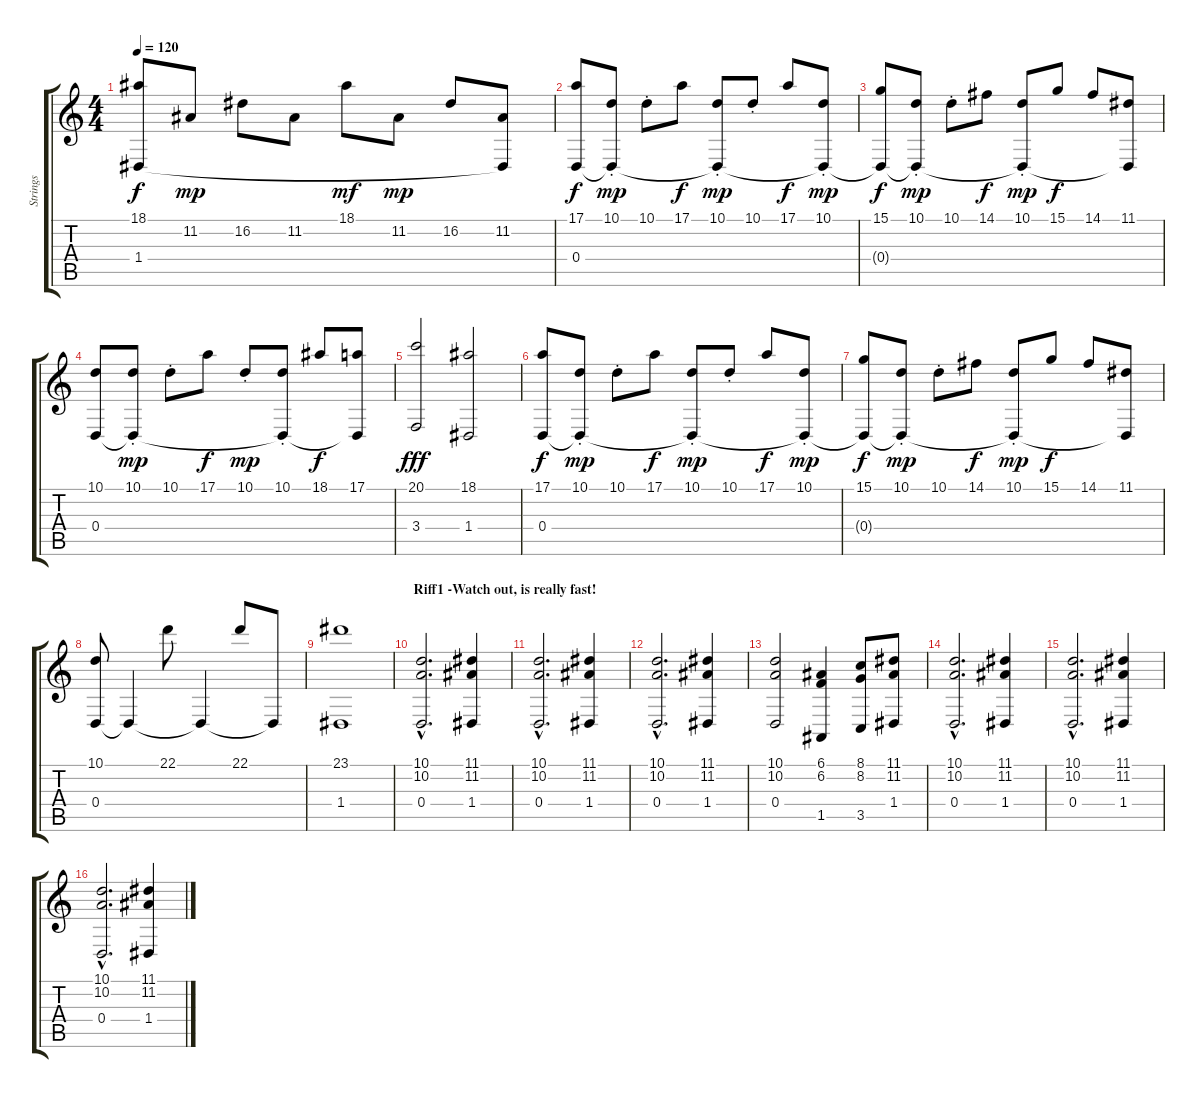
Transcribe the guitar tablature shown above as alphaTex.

\track ("Strings" "Strings") {instrument stringensemble1}
\staff {score tabs}
\tuning (E4 B3 G3 D3 A2 E2) {hide}
\ts (4 4)
\tempo 120
\clef g2
\ks c
(18.1 1.4).8{dy f} 11.2.8{dy mp} 16.2.8 11.2.8 18.1.8{dy mf} 11.2.8{dy mp} 16.2.8 (11.2 1.4{t}).8 |
(17.1 0.4).8{dy f volume 13} (10.1{st} 0.4{t}).8{dy mp} 10.1{st}.8 17.1.8{dy f} (10.1{st} 0.4{t}).8{dy mp} 10.1{st}.8 17.1.8{dy f} (10.1{st} 0.4{t}).8{dy mp} |
(15.1 0.4{t}).8{dy f} (10.1{st} 0.4{t}).8{dy mp} 10.1{st}.8 14.1.8{dy f} (10.1{st} 0.4{t}).8{dy mp} 15.1.8{dy f} 14.1.8 (11.1 0.4{t}).8 |
(10.1 0.4).8 (10.1{st} 0.4{t}).8{dy mp} 10.1{st}.8 17.1.8{dy f} 10.1{st}.8{dy mp} (10.1{st} 0.4{t}).8 18.1.8{dy f} (17.1 0.4{t}).8 |
(20.1 3.4).2{dy fff} (18.1 1.4).2 |
(17.1 0.4).8{dy f volume 13} (10.1{st} 0.4{t}).8{dy mp} 10.1{st}.8 17.1.8{dy f} (10.1{st} 0.4{t}).8{dy mp} 10.1{st}.8 17.1.8{dy f} (10.1{st} 0.4{t}).8{dy mp} |
(15.1 0.4{t}).8{dy f} (10.1{st} 0.4{t}).8{dy mp} 10.1{st}.8 14.1.8{dy f} (10.1{st} 0.4{t}).8{dy mp} 15.1.8{dy f} 14.1.8 (11.1 0.4{t}).8 |
(10.1 0.4).8 0.4{t}.4 22.1.8 0.4{t}.4 22.1.8 0.4{t}.8 |
(23.1 1.4).1 |
\section ("" "Riff1 -Watch out, is really fast!")
(10.1{hac} 10.2{hac} 0.4{hac}).2{d volume 13} (11.1 11.2 1.4).4 |
(10.1{hac} 10.2{hac} 0.4{hac}).2{d} (11.1 11.2 1.4).4 |
(10.1{hac} 10.2{hac} 0.4{hac}).2{d} (11.1 11.2 1.4).4 |
(10.1 10.2 0.4).2 (6.1 6.2 1.5).4 (8.1 8.2 3.5).8 (11.1 11.2 1.4).8 |
(10.1{hac} 10.2{hac} 0.4{hac}).2{d} (11.1 11.2 1.4).4 |
(10.1{hac} 10.2{hac} 0.4{hac}).2{d} (11.1 11.2 1.4).4 |
(10.1{hac} 10.2{hac} 0.4{hac}).2{d} (11.1 11.2 1.4).4
